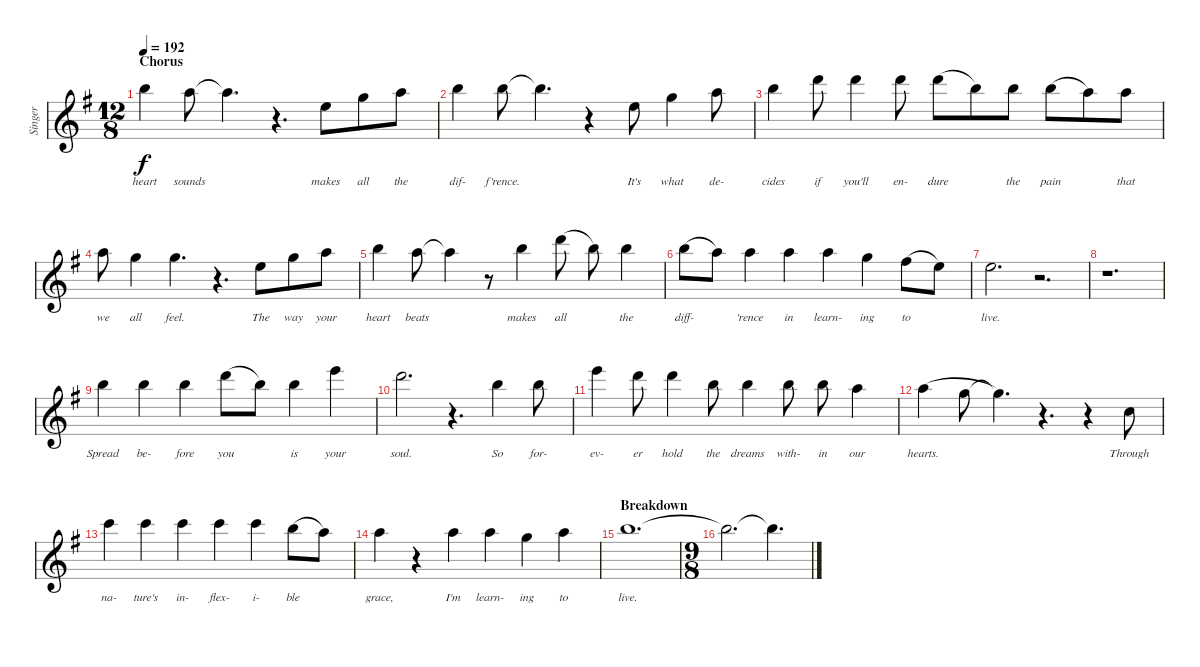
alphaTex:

\defaultSystemsLayout 4
\bracketExtendMode groupsimilarinstruments
\otherSystemsTrackNameOrientation horizontal
\track ("Tenor Voice" "Singer") {multiBarRest instrument voiceoohs}
\staff {score}
\tuning (E4 B3 G3 D3 A2 E2)
\ts (12 8)
\section ("" "Chorus")
\tempo 192
\clef g2
\ks g
19.1{acc forcenatural}.4{lyrics (0 "heart") lyrics (1 "") lyrics (2 "") lyrics (3 "") lyrics (4 "") dy f} 17.1{acc forcenatural}.8{lyrics (0 "sounds") lyrics (1 "") lyrics (2 "") lyrics (3 "") lyrics (4 "")} 17.1{t acc forcenatural}.4{d} r.4{d} 12.1{acc forcenatural}.8{lyrics (0 "makes") lyrics (1 "") lyrics (2 "") lyrics (3 "") lyrics (4 "")} 15.1{acc forcenatural}.8{lyrics (0 "all") lyrics (1 "") lyrics (2 "") lyrics (3 "") lyrics (4 "")} 17.1{acc forcenatural}.8{lyrics (0 "the") lyrics (1 "") lyrics (2 "") lyrics (3 "") lyrics (4 "")} |
19.1{acc forcenatural}.4{lyrics (0 "dif-") lyrics (1 "") lyrics (2 "") lyrics (3 "") lyrics (4 "")} 19.1{acc forcenatural}.8{lyrics (0 "f'rence.") lyrics (1 "") lyrics (2 "") lyrics (3 "") lyrics (4 "")} 19.1{t acc forcenatural}.4{d} r.4 12.1{acc forcenatural}.8{lyrics (0 "It's") lyrics (1 "") lyrics (2 "") lyrics (3 "") lyrics (4 "")} 15.1{acc forcenatural}.4{lyrics (0 "what") lyrics (1 "") lyrics (2 "") lyrics (3 "") lyrics (4 "")} 17.1{acc forcenatural}.8{lyrics (0 "de-") lyrics (1 "") lyrics (2 "") lyrics (3 "") lyrics (4 "")} |
19.1{acc forcenatural}.4{lyrics (0 "cides") lyrics (1 "") lyrics (2 "") lyrics (3 "") lyrics (4 "")} 22.1{acc forcenatural}.8{lyrics (0 "if") lyrics (1 "") lyrics (2 "") lyrics (3 "") lyrics (4 "")} 22.1{acc forcenatural}.4{lyrics (0 "you'll") lyrics (1 "") lyrics (2 "") lyrics (3 "") lyrics (4 "")} 22.1{acc forcenatural}.8{lyrics (0 "en-") lyrics (1 "") lyrics (2 "") lyrics (3 "") lyrics (4 "")} 22.1{acc forcenatural}.8{lyrics (0 "dure") lyrics (1 "") lyrics (2 "") lyrics (3 "") lyrics (4 "") legatoorigin} 19.1{acc forcenatural}.8 19.1{acc forcenatural}.8{lyrics (0 "the") lyrics (1 "") lyrics (2 "") lyrics (3 "") lyrics (4 "")} 19.1{acc forcenatural}.8{lyrics (0 "pain") lyrics (1 "") lyrics (2 "") lyrics (3 "") lyrics (4 "") legatoorigin} 17.1{acc forcenatural}.8 17.1{acc forcenatural}.8{lyrics (0 "that") lyrics (1 "") lyrics (2 "") lyrics (3 "") lyrics (4 "")} |
17.1{acc forcenatural}.8{lyrics (0 "we") lyrics (1 "") lyrics (2 "") lyrics (3 "") lyrics (4 "")} 15.1{acc forcenatural}.4{lyrics (0 "all") lyrics (1 "") lyrics (2 "") lyrics (3 "") lyrics (4 "")} 15.1{acc forcenatural}.4{d lyrics (0 "feel.") lyrics (1 "") lyrics (2 "") lyrics (3 "") lyrics (4 "")} r.4{d} 12.1{acc forcenatural}.8{lyrics (0 "The") lyrics (1 "") lyrics (2 "") lyrics (3 "") lyrics (4 "")} 15.1{acc forcenatural}.8{lyrics (0 "way") lyrics (1 "") lyrics (2 "") lyrics (3 "") lyrics (4 "")} 17.1{acc forcenatural}.8{lyrics (0 "your") lyrics (1 "") lyrics (2 "") lyrics (3 "") lyrics (4 "")} |
19.1{acc forcenatural}.4{lyrics (0 "heart") lyrics (1 "") lyrics (2 "") lyrics (3 "") lyrics (4 "")} 17.1{acc forcenatural}.8{lyrics (0 "beats") lyrics (1 "") lyrics (2 "") lyrics (3 "") lyrics (4 "")} 17.1{t acc forcenatural}.4 r.8 19.1{acc forcenatural}.4{lyrics (0 "makes") lyrics (1 "") lyrics (2 "") lyrics (3 "") lyrics (4 "")} 22.1{acc forcenatural}.8{lyrics (0 "all") lyrics (1 "") lyrics (2 "") lyrics (3 "") lyrics (4 "") legatoorigin} 19.1{acc forcenatural}.8 19.1{acc forcenatural}.4{lyrics (0 "the") lyrics (1 "") lyrics (2 "") lyrics (3 "") lyrics (4 "")} |
19.1{acc forcenatural}.8{lyrics (0 "diff-") lyrics (1 "") lyrics (2 "") lyrics (3 "") lyrics (4 "") legatoorigin} 17.1{acc forcenatural}.8 17.1{acc forcenatural}.4{lyrics (0 "'rence") lyrics (1 "") lyrics (2 "") lyrics (3 "") lyrics (4 "")} 17.1{acc forcenatural}.4{lyrics (0 "in") lyrics (1 "") lyrics (2 "") lyrics (3 "") lyrics (4 "")} 17.1{acc forcenatural}.4{lyrics (0 "learn-") lyrics (1 "") lyrics (2 "") lyrics (3 "") lyrics (4 "")} 15.1{acc forcenatural}.4{lyrics (0 "ing") lyrics (1 "") lyrics (2 "") lyrics (3 "") lyrics (4 "")} 14.1{acc #}.8{lyrics (0 "to") lyrics (1 "") lyrics (2 "") lyrics (3 "") lyrics (4 "") legatoorigin} 12.1{acc forcenatural}.8 |
12.1{acc forcenatural}.2{d lyrics (0 "live.") lyrics (1 "") lyrics (2 "") lyrics (3 "") lyrics (4 "")} r.2{d} |
r.1{d} |
19.1{acc forcenatural}.4{lyrics (0 "Spread") lyrics (1 "") lyrics (2 "") lyrics (3 "") lyrics (4 "")} 19.1{acc forcenatural}.4{lyrics (0 "be-") lyrics (1 "") lyrics (2 "") lyrics (3 "") lyrics (4 "")} 19.1{acc forcenatural}.4{lyrics (0 "fore") lyrics (1 "") lyrics (2 "") lyrics (3 "") lyrics (4 "")} 22.1{acc forcenatural}.8{lyrics (0 "you") lyrics (1 "") lyrics (2 "") lyrics (3 "") lyrics (4 "") legatoorigin} 19.1{acc forcenatural}.8 19.1{acc forcenatural}.4{lyrics (0 "is") lyrics (1 "") lyrics (2 "") lyrics (3 "") lyrics (4 "")} 24.1{acc forcenatural}.4{lyrics (0 "your") lyrics (1 "") lyrics (2 "") lyrics (3 "") lyrics (4 "")} |
22.1{acc forcenatural}.2{d lyrics (0 "soul.") lyrics (1 "") lyrics (2 "") lyrics (3 "") lyrics (4 "")} r.4{d} 19.1{acc forcenatural}.4{lyrics (0 "So") lyrics (1 "") lyrics (2 "") lyrics (3 "") lyrics (4 "")} 19.1{acc forcenatural}.8{lyrics (0 "for-") lyrics (1 "") lyrics (2 "") lyrics (3 "") lyrics (4 "")} |
24.1{acc forcenatural}.4{lyrics (0 "ev-") lyrics (1 "") lyrics (2 "") lyrics (3 "") lyrics (4 "")} 22.1{acc forcenatural}.8{lyrics (0 "er") lyrics (1 "") lyrics (2 "") lyrics (3 "") lyrics (4 "")} 22.1{acc forcenatural}.4{lyrics (0 "hold") lyrics (1 "") lyrics (2 "") lyrics (3 "") lyrics (4 "")} 19.1{acc forcenatural}.8{lyrics (0 "the") lyrics (1 "") lyrics (2 "") lyrics (3 "") lyrics (4 "")} 19.1{acc forcenatural}.4{lyrics (0 "dreams") lyrics (1 "") lyrics (2 "") lyrics (3 "") lyrics (4 "")} 19.1{acc forcenatural}.8{lyrics (0 "with-") lyrics (1 "") lyrics (2 "") lyrics (3 "") lyrics (4 "")} 19.1{acc forcenatural}.8{lyrics (0 "in") lyrics (1 "") lyrics (2 "") lyrics (3 "") lyrics (4 "")} 17.1{acc forcenatural}.4{lyrics (0 "our") lyrics (1 "") lyrics (2 "") lyrics (3 "") lyrics (4 "")} |
17.1{acc forcenatural}.4{lyrics (0 "hearts.") lyrics (1 "") lyrics (2 "") lyrics (3 "") lyrics (4 "") legatoorigin} 15.1{acc forcenatural}.8{legatoorigin} 15.1{t acc forcenatural}.4{d} r.4{d} r.4 17.3{acc forcenatural}.8{lyrics (0 "Through") lyrics (1 "") lyrics (2 "") lyrics (3 "") lyrics (4 "")} |
20.1{acc forcenatural}.4{lyrics (0 "na-") lyrics (1 "") lyrics (2 "") lyrics (3 "") lyrics (4 "")} 20.1{acc forcenatural}.4{lyrics (0 "ture's") lyrics (1 "") lyrics (2 "") lyrics (3 "") lyrics (4 "")} 20.1{acc forcenatural}.4{lyrics (0 "in-") lyrics (1 "") lyrics (2 "") lyrics (3 "") lyrics (4 "")} 20.1{acc forcenatural}.4{lyrics (0 "flex-") lyrics (1 "") lyrics (2 "") lyrics (3 "") lyrics (4 "")} 20.1{acc forcenatural}.4{lyrics (0 "i-") lyrics (1 "") lyrics (2 "") lyrics (3 "") lyrics (4 "")} 19.1{acc forcenatural}.8{lyrics (0 "ble") lyrics (1 "") lyrics (2 "") lyrics (3 "") lyrics (4 "") legatoorigin} 17.1{acc forcenatural}.8 |
17.1{acc forcenatural}.4{lyrics (0 "grace,") lyrics (1 "") lyrics (2 "") lyrics (3 "") lyrics (4 "")} r.4 17.1{acc forcenatural}.4{lyrics (0 "I'm") lyrics (1 "") lyrics (2 "") lyrics (3 "") lyrics (4 "")} 17.1{acc forcenatural}.4{lyrics (0 "learn-") lyrics (1 "") lyrics (2 "") lyrics (3 "") lyrics (4 "")} 15.1{acc forcenatural}.4{lyrics (0 "ing") lyrics (1 "") lyrics (2 "") lyrics (3 "") lyrics (4 "")} 17.1{acc forcenatural}.4{lyrics (0 "to") lyrics (1 "") lyrics (2 "") lyrics (3 "") lyrics (4 "")} |
\section ("" "Breakdown")
19.1{acc forcenatural}.1{d lyrics (0 "live.") lyrics (1 "") lyrics (2 "") lyrics (3 "") lyrics (4 "")} |
\ts (9 8)
\beaming (8 3 3 3 3)
19.1{t acc forcenatural}.2{d} 19.1{t acc forcenatural}.4{d}
